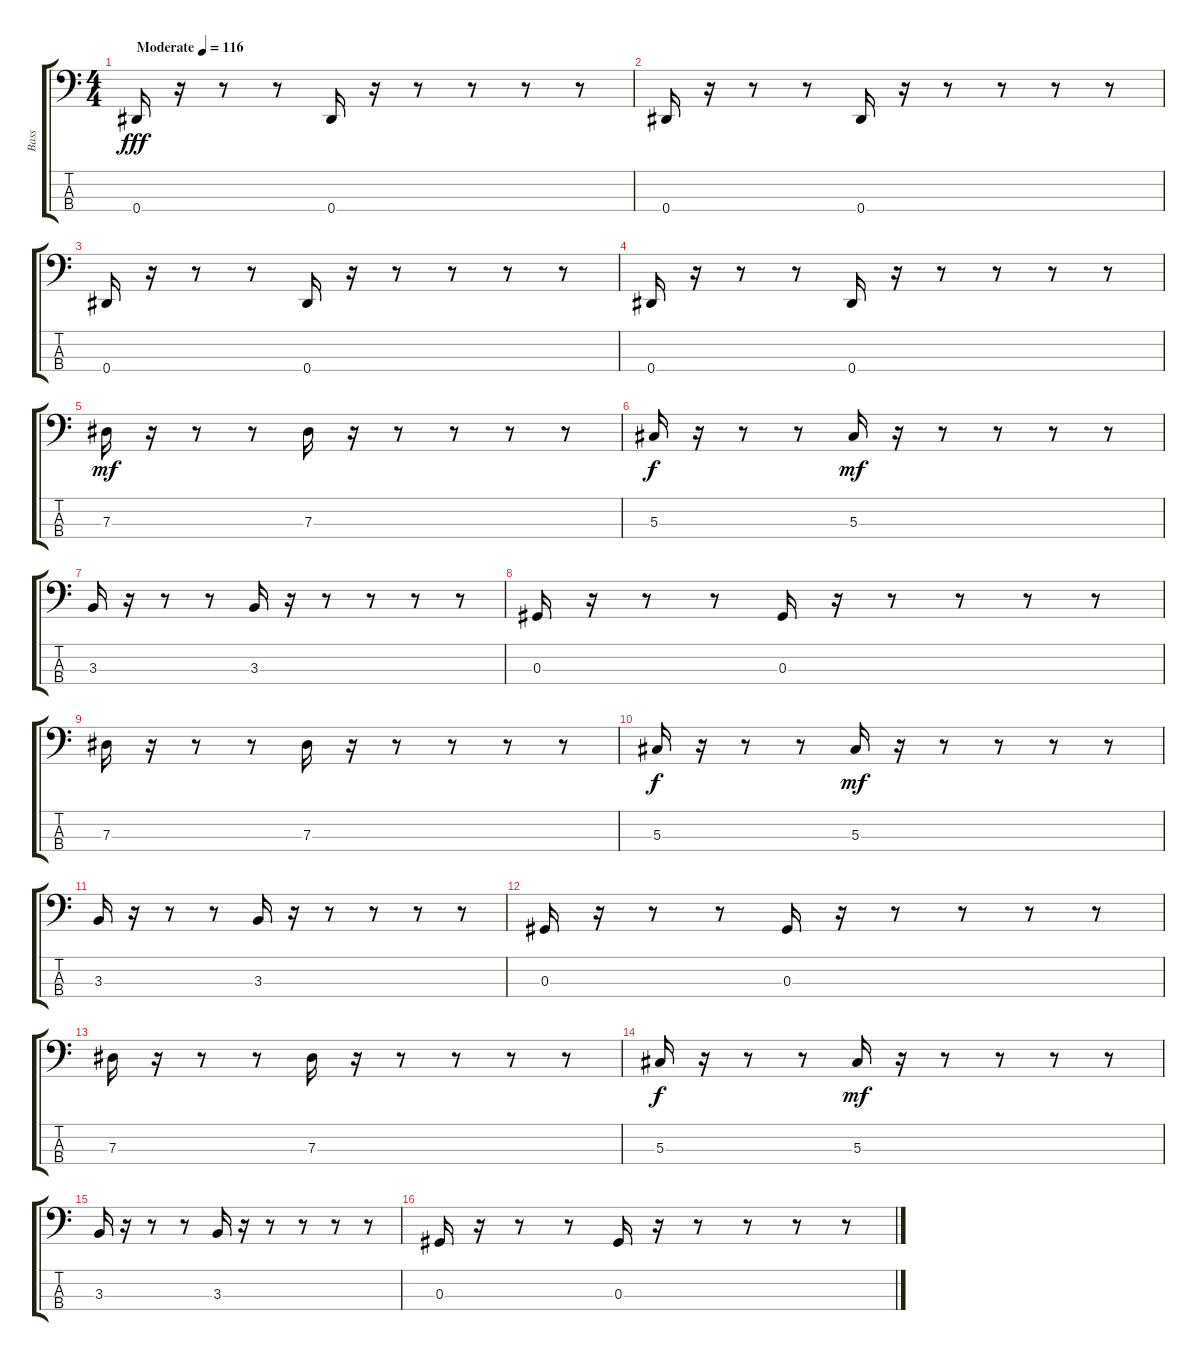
\track ("Bass" "Bass") {instrument fretlessbass}
\staff {score tabs}
\tuning (Gb2 Db2 Ab1 Eb1) {hide}
\ts (4 4)
\tempo (116 "Moderate")
\clef f4
\ks c
0.4.16{dy fff instrument fretlessbass} r.16 r.8 r.8 0.4.16 r.16 r.8 r.8 r.8 r.8 |
0.4.16 r.16 r.8 r.8 0.4.16 r.16 r.8 r.8 r.8 r.8 |
0.4.16 r.16 r.8 r.8 0.4.16 r.16 r.8 r.8 r.8 r.8 |
0.4.16 r.16 r.8 r.8 0.4.16 r.16 r.8 r.8 r.8 r.8 |
7.3.16{dy mf} r.16 r.8 r.8 7.3.16 r.16 r.8 r.8 r.8 r.8 |
5.3.16{dy f} r.16 r.8 r.8 5.3.16{dy mf} r.16 r.8 r.8 r.8 r.8 |
3.3.16 r.16 r.8 r.8 3.3.16 r.16 r.8 r.8 r.8 r.8 |
0.3.16 r.16 r.8 r.8 0.3.16 r.16 r.8 r.8 r.8 r.8 |
7.3.16 r.16 r.8 r.8 7.3.16 r.16 r.8 r.8 r.8 r.8 |
5.3.16{dy f} r.16 r.8 r.8 5.3.16{dy mf} r.16 r.8 r.8 r.8 r.8 |
3.3.16 r.16 r.8 r.8 3.3.16 r.16 r.8 r.8 r.8 r.8 |
0.3.16 r.16 r.8 r.8 0.3.16 r.16 r.8 r.8 r.8 r.8 |
7.3.16 r.16 r.8 r.8 7.3.16 r.16 r.8 r.8 r.8 r.8 |
5.3.16{dy f} r.16 r.8 r.8 5.3.16{dy mf} r.16 r.8 r.8 r.8 r.8 |
3.3.16 r.16 r.8 r.8 3.3.16 r.16 r.8 r.8 r.8 r.8 |
0.3.16 r.16 r.8 r.8 0.3.16 r.16 r.8 r.8 r.8 r.8
